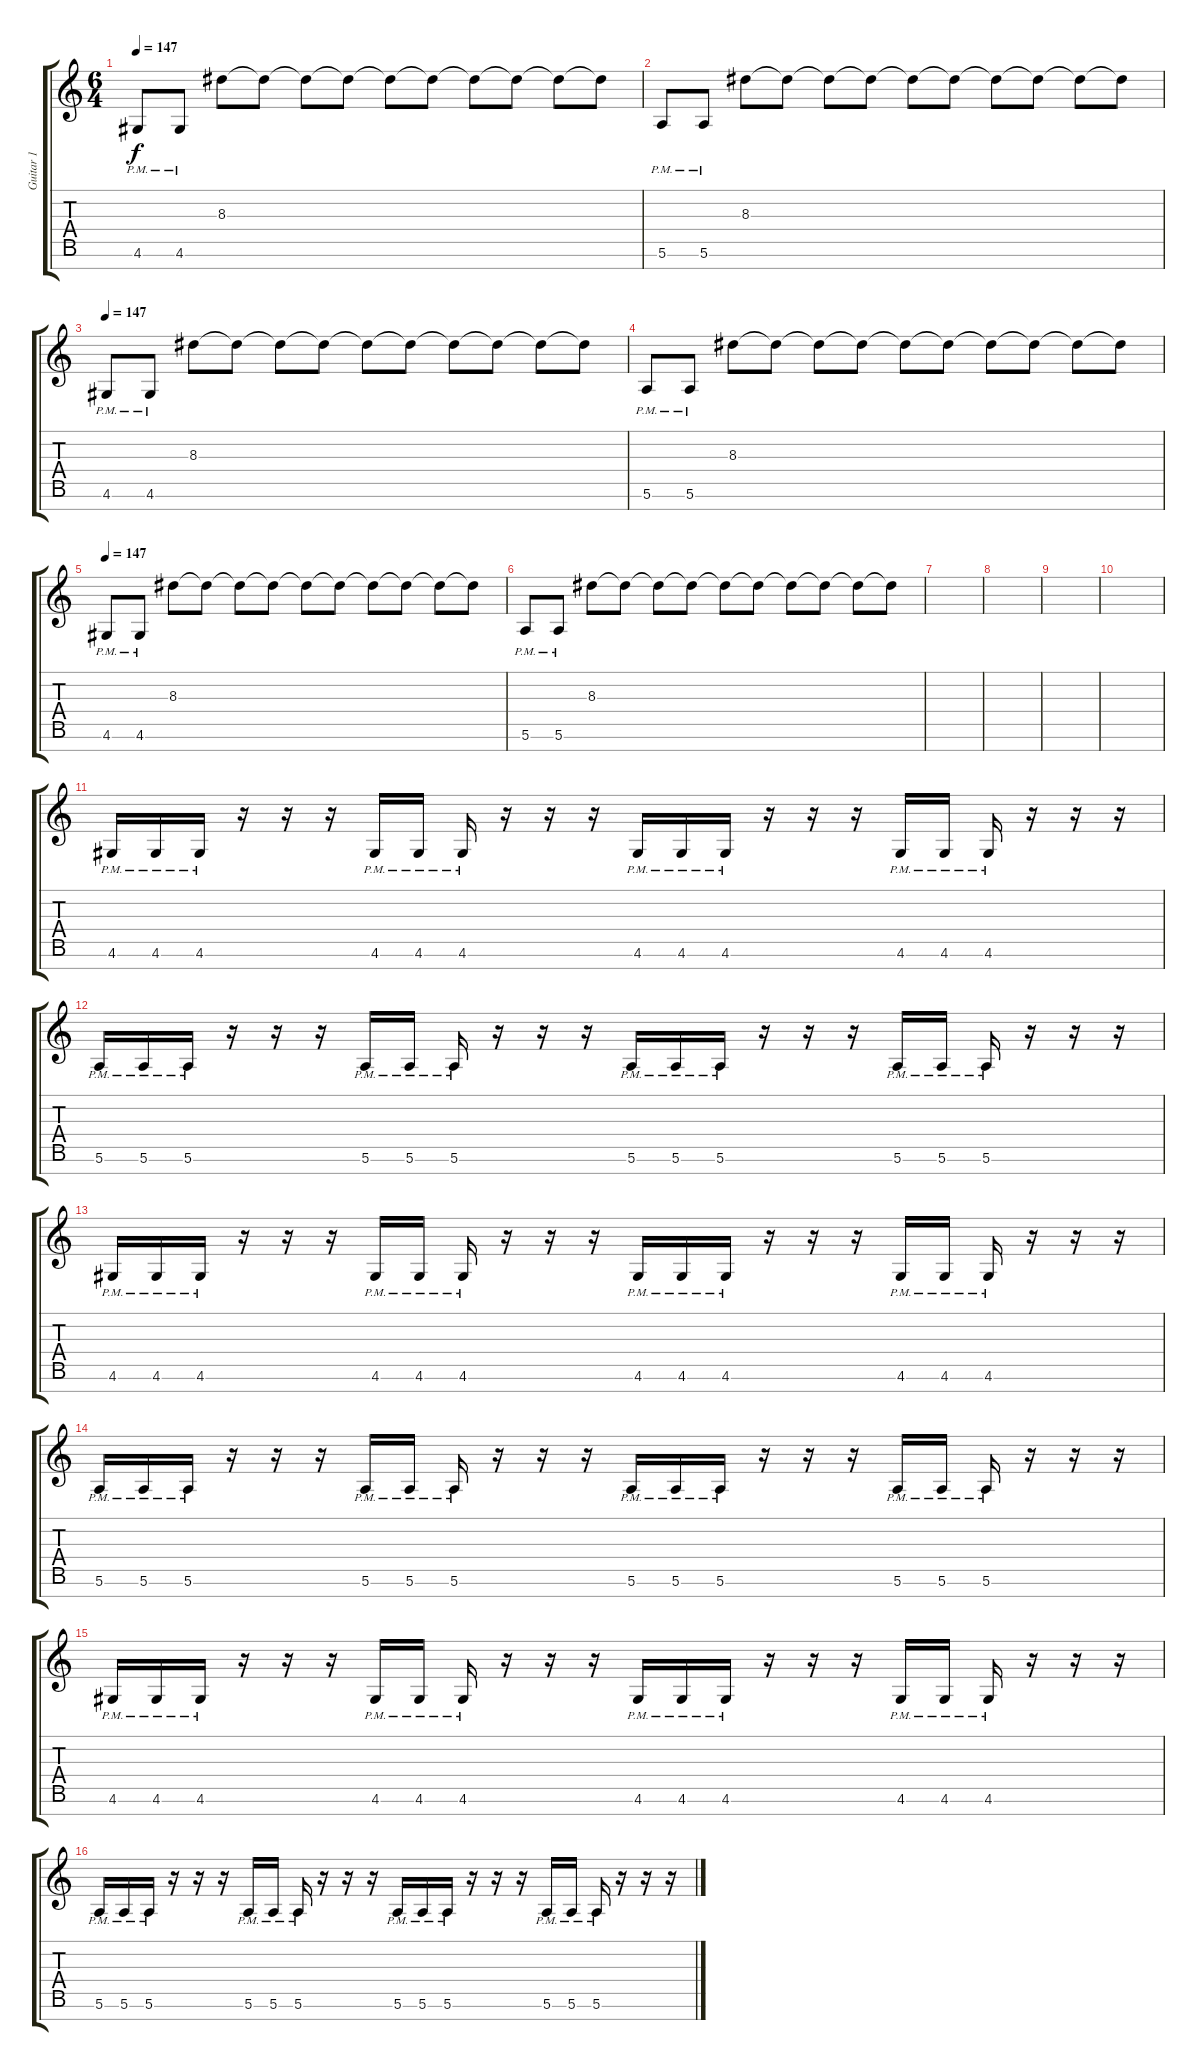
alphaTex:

\track ("Guitar 1" "Guitar 1") {instrument distortionguitar}
\staff {score tabs}
\tuning (E4 B3 G3 D3 A2 E2 B1) {hide}
\ts (6 4)
\tempo 147
\clef g2
\ks c
4.6{pm}.8{dy f} 4.6{pm}.8 8.3.8 8.3{t}.8 8.3{t}.8 8.3{t}.8 8.3{t}.8 8.3{t}.8 8.3{t}.8 8.3{t}.8 8.3{t}.8 8.3{t}.8 |
5.6{pm}.8 5.6{pm}.8 8.3.8 8.3{t}.8 8.3{t}.8 8.3{t}.8 8.3{t}.8 8.3{t}.8 8.3{t}.8 8.3{t}.8 8.3{t}.8 8.3{t}.8 |
\tempo 147
4.6{pm}.8 4.6{pm}.8 8.3.8 8.3{t}.8 8.3{t}.8 8.3{t}.8 8.3{t}.8 8.3{t}.8 8.3{t}.8 8.3{t}.8 8.3{t}.8 8.3{t}.8 |
5.6{pm}.8 5.6{pm}.8 8.3.8 8.3{t}.8 8.3{t}.8 8.3{t}.8 8.3{t}.8 8.3{t}.8 8.3{t}.8 8.3{t}.8 8.3{t}.8 8.3{t}.8 |
\tempo 147
4.6{pm}.8 4.6{pm}.8 8.3.8 8.3{t}.8 8.3{t}.8 8.3{t}.8 8.3{t}.8 8.3{t}.8 8.3{t}.8 8.3{t}.8 8.3{t}.8 8.3{t}.8 |
5.6{pm}.8 5.6{pm}.8 8.3.8 8.3{t}.8 8.3{t}.8 8.3{t}.8 8.3{t}.8 8.3{t}.8 8.3{t}.8 8.3{t}.8 8.3{t}.8 8.3{t}.8 |
|
|
|
|
4.6{pm}.16 4.6{pm}.16 4.6{pm}.16 r.16 r.16 r.16 4.6{pm}.16 4.6{pm}.16 4.6{pm}.16 r.16 r.16 r.16 4.6{pm}.16 4.6{pm}.16 4.6{pm}.16 r.16 r.16 r.16 4.6{pm}.16 4.6{pm}.16 4.6{pm}.16 r.16 r.16 r.16 |
5.6{pm}.16 5.6{pm}.16 5.6{pm}.16 r.16 r.16 r.16 5.6{pm}.16 5.6{pm}.16 5.6{pm}.16 r.16 r.16 r.16 5.6{pm}.16 5.6{pm}.16 5.6{pm}.16 r.16 r.16 r.16 5.6{pm}.16 5.6{pm}.16 5.6{pm}.16 r.16 r.16 r.16 |
4.6{pm}.16 4.6{pm}.16 4.6{pm}.16 r.16 r.16 r.16 4.6{pm}.16 4.6{pm}.16 4.6{pm}.16 r.16 r.16 r.16 4.6{pm}.16 4.6{pm}.16 4.6{pm}.16 r.16 r.16 r.16 4.6{pm}.16 4.6{pm}.16 4.6{pm}.16 r.16 r.16 r.16 |
5.6{pm}.16 5.6{pm}.16 5.6{pm}.16 r.16 r.16 r.16 5.6{pm}.16 5.6{pm}.16 5.6{pm}.16 r.16 r.16 r.16 5.6{pm}.16 5.6{pm}.16 5.6{pm}.16 r.16 r.16 r.16 5.6{pm}.16 5.6{pm}.16 5.6{pm}.16 r.16 r.16 r.16 |
4.6{pm}.16 4.6{pm}.16 4.6{pm}.16 r.16 r.16 r.16 4.6{pm}.16 4.6{pm}.16 4.6{pm}.16 r.16 r.16 r.16 4.6{pm}.16 4.6{pm}.16 4.6{pm}.16 r.16 r.16 r.16 4.6{pm}.16 4.6{pm}.16 4.6{pm}.16 r.16 r.16 r.16 |
5.6{pm}.16 5.6{pm}.16 5.6{pm}.16 r.16 r.16 r.16 5.6{pm}.16 5.6{pm}.16 5.6{pm}.16 r.16 r.16 r.16 5.6{pm}.16 5.6{pm}.16 5.6{pm}.16 r.16 r.16 r.16 5.6{pm}.16 5.6{pm}.16 5.6{pm}.16 r.16 r.16 r.16
